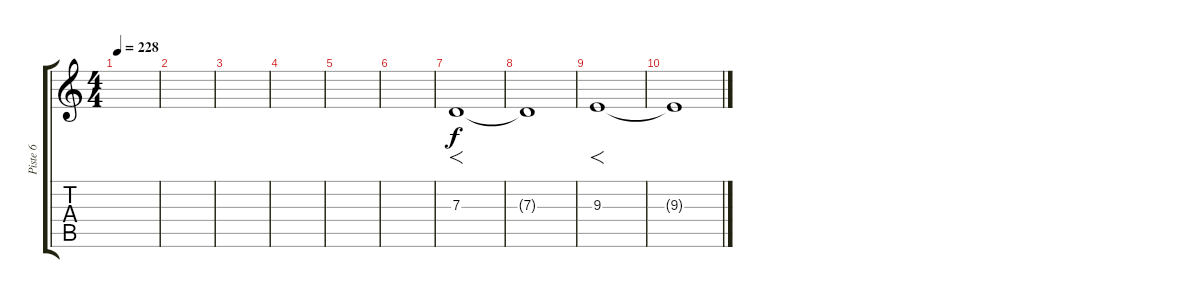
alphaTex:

\track ("Piste 6" "Piste 6") {instrument stringensemble1}
\staff {score tabs}
\tuning (E4 B3 G3 D3 A2 E2) {hide}
\ts (4 4)
\tempo 228
\clef g2
\ks c
|
|
|
|
|
|
7.3.1{f} |
7.3{t}.1 |
9.3.1{f} |
9.3{t}.1
